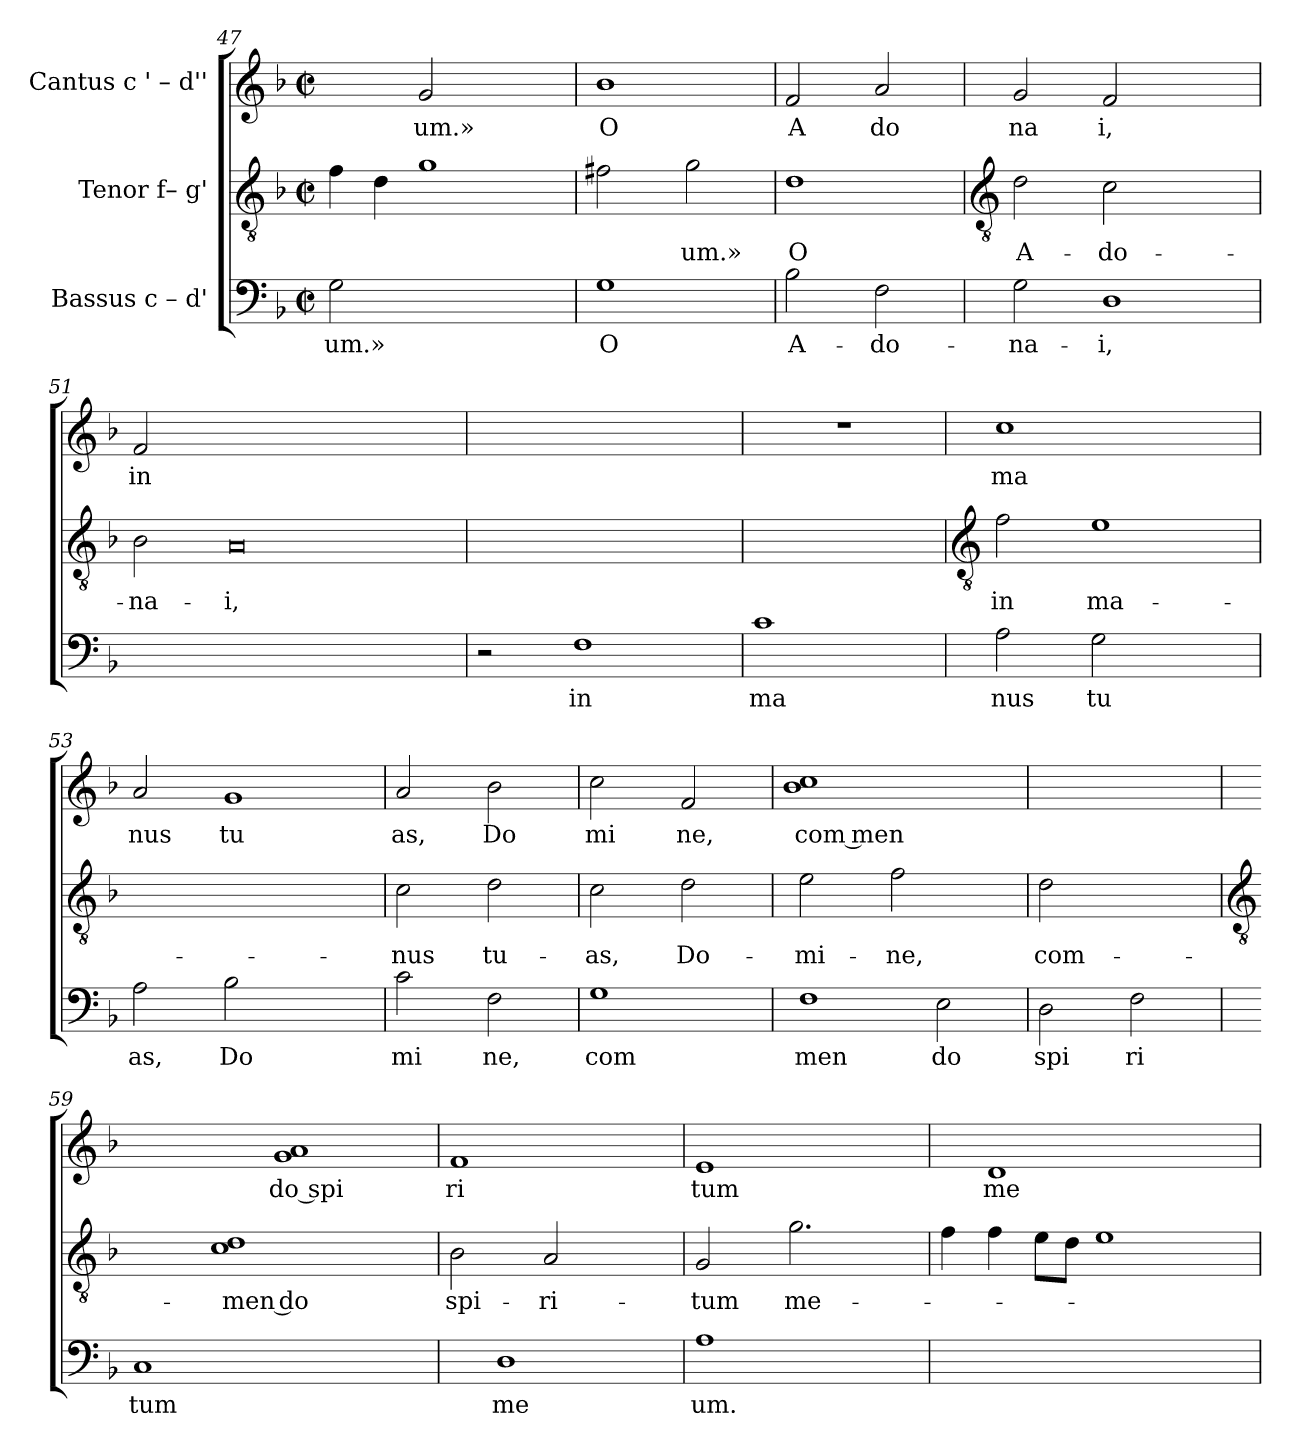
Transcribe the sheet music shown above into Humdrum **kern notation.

**kern	**text	**kern	**text	**kern	**text
*part3	*part3	*part2	*part2	*part1	*part1
*staff3	*staff3	*staff2	*staff2	*staff1	*staff1
*I"Bassus  c – d'	*	*I"Tenor  f– g'	*	*I"Cantus  c ' – d''	*
*clefF4	*	*clefGv2	*	*clefG2	*
*k[b-]	*	*k[b-]	*	*k[b-]	*
*F:	*	*F:	*	*F:	*
*M2/2	*	*M2/2	*	*M2/2	*
*met(c|)	*	*met(c|)	*	*met(c|)	*
=47	=47	=47	=47	=47	=47
!	!LO:LY:b	!	!	!	!
*	*	*^	*	*	*
2G\	-um.»	4f\	4ryy	.	4ryy	.
.	.	4d\	4ryy	.	4ryy	.
!	!	!	!	!	!	!LO:LY:b
1ryy	.	1g/	4ryy	.	2g/	um.»
.	.	.	4ryy	.	.	.
.	.	.	2ryy	.	2ryy	.
!!LO:LB:g=z
=48	=48	=48	=48	=48	=48	=48
!	!LO:LY:b	!	!	!	!	!LO:LY:b
1G	O	2f#X\	4ryy	.	1b-	O
.	.	.	4ryy	.	.	.
!	!	!	!	!LO:LY:b	!	!
.	.	2g\	4ryy	um.»	.	.
.	.	.	4ryy	.	.	.
!!LO:LB:g=z
=49	=49	=49	=49	=49	=49	=49
!	!LO:LY:b	!	!	!LO:LY:b	!	!LO:LY:b
2B-\	A-	1d/	4ryy	O	2f/	A
.	.	.	4ryy	.	.	.
!	!LO:LY:b	!	!	!	!	!LO:LY:b
2F\	-do-	.	4ryy	.	2a/	do
.	.	.	4ryy	.	.	.
!!LO:LB:g=z
=50	=50	=50	=50	=50	=50	=50
*	*	*clefGv2	*	*	*	*
!	!LO:LY:b	!	!	!LO:LY:b	!	!LO:LY:b
2G\	-na-	2d\	4ryy	A-	2g/	na
.	.	.	4ryy	.	.	.
!	!LO:LY:b	!	!	!LO:LY:b	!	!LO:LY:b
1D	-i,	2c\	4ryy	-do-	2f/	i,
.	.	.	4ryy	.	.	.
.	.	2ryy	2ryy	.	2ryy	.
=51A	=51A	=51A	=51A	=51A	=51A	=51A
!	!	!	!	!LO:LY:b	!	!LO:LY:b
4ryy	.	2B-\	4ryy	-na-	2f/	in
4ryy	.	.	4ryy	.	.	.
!	!	!	!	!LO:LY:b	!	!
4ryy	.	0A/	4ryy	-i,	4ryy	.
4ryy	.	.	4ryy	.	4ryy	.
1.ryy	.	.	1.ryy	.	1.ryy	.
!!LO:LB:g=z
=51B	=51B	=51B	=51B	=51B	=51B	=51B
*^	*	*	*	*	*	*
2r	4ryy	.	2ryy	4ryy	.	4ryy	.
.	4ryy	.	.	4ryy	.	4ryy	.
!	!	!LO:LY:b	!	!	!	!	!
1F/	4ryy	in	1ryy	4ryy	.	1ryy	.
.	4ryy	.	.	4ryy	.	.	.
.	2ryy	.	.	2ryy	.	.	.
=52A	=52A	=52A	=52A	=52A	=52A	=52A	=52A
!	!	!LO:LY:b	!	!	!	!	!
1c/	4ryy	ma	1ryy	4ryy	.	1r	.
.	4ryy	.	.	4ryy	.	.	.
.	4ryy	.	.	4ryy	.	.	.
.	4ryy	.	.	4ryy	.	.	.
*	*	*	*v	*v	*	*	*
!!LO:LB:g=z
=53	=53	=53	=53	=53	=53	=53
*	*	*	*clefGv2	*	*	*
*	*	*	*^	*	*	*
!	!	!LO:LY:b	!	!	!LO:LY:b	!	!LO:LY:b
*	*	*	*v	*v	*	*	*
2A\	4ryy	nus	2f\	in	1cc	ma
.	4ryy	.	.	.	.	.
!	!	!LO:LY:b	!	!LO:LY:b	!	!
2G\	4ryy	tu	1e	ma-	.	.
.	4ryy	.	.	.	.	.
2ryy	2ryy	.	.	.	2ryy	.
=53A	=53A	=53A	=53A	=53A	=53A	=53A
!	!	!LO:LY:b	!	!	!	!LO:LY:b
2A\	4ryy	as,	4ryy	.	2a/	nus
.	4ryy	.	4ryy	.	.	.
!	!	!LO:LY:b	!	!	!	!LO:LY:b
2B-\	4ryy	Do	4ryy	.	1g	tu
.	4ryy	.	4ryy	.	.	.
2ryy	2ryy	.	2ryy	.	.	.
=55A	=55A	=55A	=55A	=55A	=55A	=55A
!	!	!LO:LY:b	!	!LO:LY:b	!	!LO:LY:b
2c\	4ryy	mi	2c\	-nus	2a/	as,
.	4ryy	.	.	.	.	.
!	!	!LO:LY:b	!	!LO:LY:b	!	!LO:LY:b
2F\	4ryy	ne,	2d\	tu-	2b-\	Do
.	4ryy	.	.	.	.	.
=56A	=56A	=56A	=56A	=56A	=56A	=56A
!	!	!LO:LY:b	!	!LO:LY:b	!	!LO:LY:b
1G/	4ryy	com	2c\	-as,	2cc\	mi
.	4ryy	.	.	.	.	.
!	!	!	!	!LO:LY:b	!	!LO:LY:b
.	4ryy	.	2d\	Do-	2f/	ne,
.	4ryy	.	.	.	.	.
!!LO:LB:g=z
=57A	=57A	=57A	=57A	=57A	=57A	=57A
!	!	!LO:LY:b	!	!LO:LY:b	!	!LO:LY:b
1F/	4ryy	men	2e\	-mi-	1b- 1cc	com men
.	4ryy	.	.	.	.	.
!	!	!	!	!LO:LY:b	!	!
.	4ryy	.	2f\	-ne,	.	.
!	!	!LO:LY:b	!	!	!	!
.	2E\	do	.	.	.	.
4ryy	.	.	4ryy	.	4ryy	.
=58A	=58A	=58A	=58A	=58A	=58A	=58A
!	!	!LO:LY:b	!	!LO:LY:b	!	!
2D\	4ryy	spi	2d\	com-	4ryy	.
.	4ryy	.	.	.	2.ryy	.
!	!	!LO:LY:b	!	!	!	!
2F\	4ryy	ri	2ryy	.	.	.
.	4ryy	.	.	.	.	.
!!LO:LB:g=z
=59	=59	=59	=59	=59	=59	=59
*	*	*	*clefGv2	*	*	*
!	!	!LO:LY:b	!	!	!	!
1C/	4ryy	tum	4ryy	.	4ryy	.
.	4ryy	.	4ryy	.	4ryy	.
!	!	!	!	!LO:LY:b	!	!
.	4ryy	.	1c 1d	-men do	4ryy	.
!	!	!	!	!	!	!LO:LY:b
.	4ryy	.	.	.	1g 1a	do spi
2.ryy	2.ryy	.	.	.	.	.
.	.	.	4ryy	.	.	.
=60	=60	=60	=60	=60	=60	=60
!	!	!	!	!LO:LY:b	!	!LO:LY:b
4ryy	4ryy	.	2B-\	spi-	1f	ri
!	!	!LO:LY:b	!	!	!	!
1D/	4ryy	me	.	.	.	.
!	!	!	!	!LO:LY:b	!	!
.	4ryy	.	2A/	-ri-	.	.
.	4ryy	.	.	.	.	.
.	4ryy	.	4ryy	.	4ryy	.
=61	=61	=61	=61	=61	=61	=61
!	!	!LO:LY:b	!	!LO:LY:b	!	!LO:LY:b
1A/	4ryy	um.	2G/	-tum	1e	tum
.	4ryy	.	.	.	.	.
!	!	!	!	!LO:LY:b	!	!
.	4ryy	.	2.g\	me-	.	.
.	4ryy	.	.	.	.	.
4ryy	4ryy	.	.	.	4ryy	.
=62	=62	=62	=62	=62	=62	=62
1ryy	4ryy	.	4f\	.	4ryy	.
!	!	!	!	!	!	!LO:LY:b
.	4ryy	.	4f\	.	1d	me
.	4ryy	.	8e\L	.	.	.
.	.	.	8d\J	.	.	.
.	1ryy	.	1e	.	.	.
2.ryy	.	.	.	.	.	.
.	.	.	.	.	2ryy	.
*v	*v	*	*	*	*	*
=	=	=	=	=	=
*-	*-	*-	*-	*-	*-
